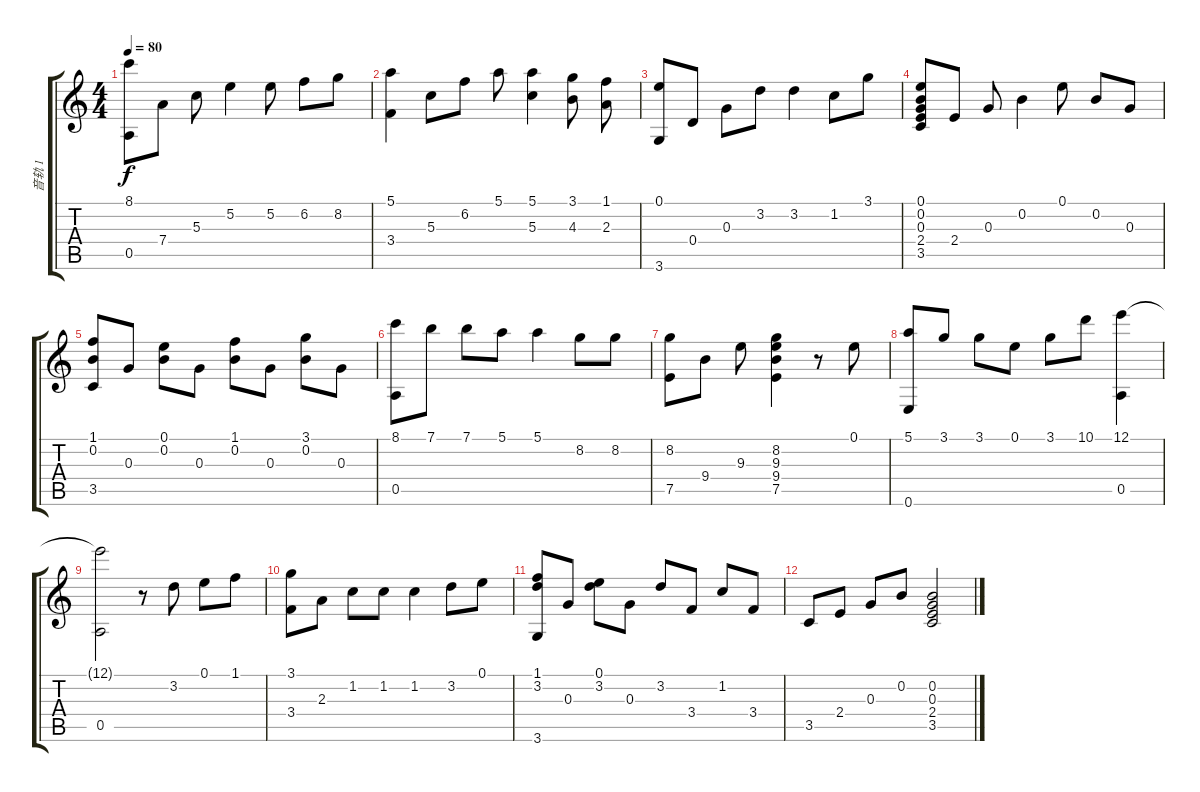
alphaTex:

\track ("音轨 1" "音轨 1") {instrument acousticguitarsteel}
\staff {score tabs}
\tuning (E4 B3 G3 D3 A2 E2) {hide}
\ts (4 4)
\tempo 80
\clef g2
\ks c
(8.1 0.5).8{dy f} 7.4.8 5.3.8 5.2.4 5.2.8 6.2.8 8.2.8 |
(5.1 3.4).4 5.3.8 6.2.8 5.1.8 (5.1 5.3).4 (3.1 4.3).8 (1.1 2.3).8 |
(0.1 3.6).8 0.4.8 0.3.8 3.2.8 3.2.4 1.2.8 3.1.8 |
(0.1 0.2 0.3 2.4 3.5).8 2.4.8 0.3.8 0.2.4 0.1.8 0.2.8 0.3.8 |
(1.1 0.2 3.5).8 0.3.8 (0.1 0.2).8 0.3.8 (1.1 0.2).8 0.3.8 (3.1 0.2).8 0.3.8 |
(8.1 0.5).8 7.1.8 7.1.8 5.1.8 5.1.4 8.2.8 8.2.8 |
(8.2 7.5).8 9.4.8 9.3.8 (8.2 9.3 9.4 7.5).4 r.8 0.1.8 |
(5.1 0.6).8 3.1.8 3.1.8 0.1.8 3.1.8 10.1.8 (12.1 0.5).4 |
(12.1{t} 0.5).2 r.8 3.2.8 0.1.8 1.1.8 |
(3.1 3.4).8 2.3.8 1.2.8 1.2.8 1.2.4 3.2.8 0.1.8 |
(1.1 3.2 3.6).8 0.3.8 (0.1 3.2).8 0.3.8 3.2.8 3.4.8 1.2.8 3.4.8 |
3.5.8 2.4.8 0.3.8 0.2.8 (0.2 0.3 2.4 3.5).2
